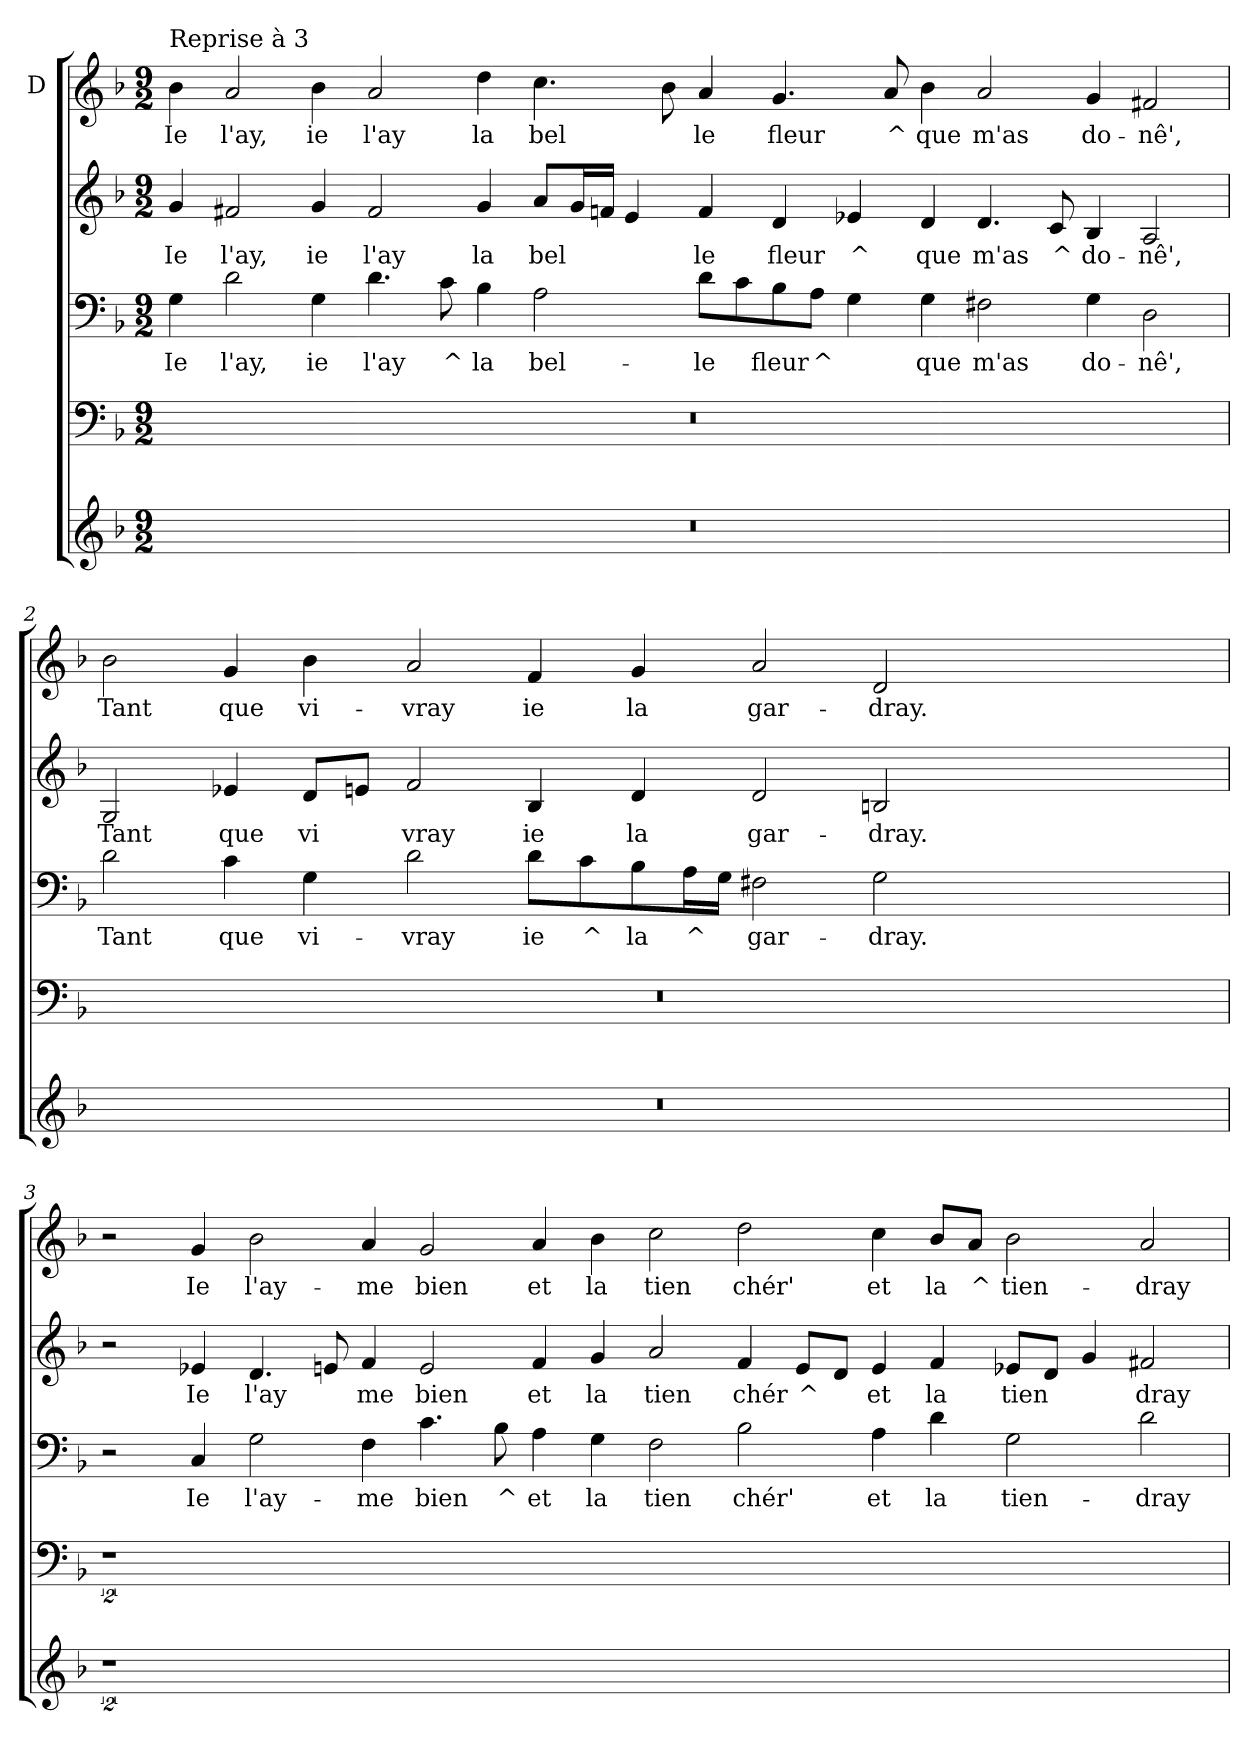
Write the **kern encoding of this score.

**kern	**kern	**kern	**text	**kern	**text	**kern	**text
*part5	*part4	*part3	*part3	*part2	*part2	*part1	*part1
*staff5	*staff4	*staff3	*staff3	*staff2	*staff2	*staff1	*staff1
*	*	*	*	*	*	*I"D	*
*clefG2	*clefF4	*clefF4	*	*clefG2	*	*clefG2	*
*k[b-]	*k[b-]	*k[b-]	*	*k[b-]	*	*k[b-]	*
*F:	*F:	*F:	*	*F:	*	*F:	*
*M9/2	*M9/2	*M9/2	*	*M9/2	*	*M9/2	*
=1	=1	=1	=1	=1	=1	=1	=1
!	!	!	!	!	!	!LO:TX:a:t=Reprise à 3	!
!	!	!	!LO:LY:b	!	!LO:LY:b	!	!LO:LY:b
2%9r	2%9r	4G\	Ie	4g/	Ie	4b-\	Ie
!	!	!	!LO:LY:b	!	!LO:LY:b	!	!LO:LY:b
.	.	2d\	l'ay,	2f#X/	l'ay,	2a/	l'ay,
!	!	!	!LO:LY:b	!	!LO:LY:b	!	!LO:LY:b
.	.	4G\	ie	4g/	ie	4b-\	ie
!	!	!	!LO:LY:b	!	!LO:LY:b	!	!LO:LY:b
.	.	4.d\	l'ay	2f#/	l'ay	2a/	l'ay
!	!	!	!LO:LY:b	!	!	!	!
.	.	8c\	^	.	.	.	.
!	!	!	!LO:LY:b	!	!LO:LY:b	!	!LO:LY:b
.	.	4B-\	la	4g/	la	4dd\	la
!	!	!	!LO:LY:b	!	!LO:LY:b	!	!LO:LY:b
.	.	2A\	bel-	8a/L	bel	4.cc\	bel
.	.	.	.	16g/L	.	.	.
.	.	.	.	16fn/JJ	.	.	.
.	.	.	.	4e/	.	.	.
.	.	.	.	.	.	8b-\	.
!	!	!	!LO:LY:b	!	!LO:LY:b	!	!LO:LY:b
.	.	8d\L	-le	4f/	le	4a/	le
.	.	8c\	.	.	.	.	.
!	!	!	!LO:LY:b	!	!LO:LY:b	!	!LO:LY:b
.	.	8B-\	fleur	4d/	fleur	4.g/	fleur
!	!	!	!LO:LY:b	!	!	!	!
.	.	8A\J	^	.	.	.	.
!	!	!	!	!	!LO:LY:b	!	!
.	.	4G\	.	4e-X/	^	.	.
!	!	!	!	!	!	!	!LO:LY:b
.	.	.	.	.	.	8a/	^
!	!	!	!LO:LY:b	!	!LO:LY:b	!	!LO:LY:b
.	.	4G\	que	4d/	que	4b-\	que
!	!	!	!LO:LY:b	!	!LO:LY:b	!	!LO:LY:b
.	.	2F#X\	m'as	4.d/	m'as	2a/	m'as
!	!	!	!	!	!LO:LY:b	!	!
.	.	.	.	8c/	^	.	.
!	!	!	!LO:LY:b	!	!LO:LY:b	!	!LO:LY:b
.	.	4G\	do-	4B-/	do-	4g/	do-
!	!	!	!LO:LY:b	!	!LO:LY:b	!	!LO:LY:b
.	.	2D\	-nê',	2A/	-nê',	2f#X/	-nê',
!!LO:LB:g=z
=2	=2	=2	=2	=2	=2	=2	=2
!	!	!	!LO:LY:b	!	!LO:LY:b	!	!LO:LY:b
2%9r	2%9r	2d\	Tant	2G/	Tant	2b-\	Tant
!	!	!	!LO:LY:b	!	!LO:LY:b	!	!LO:LY:b
.	.	4c\	que	4e-X/	que	4g/	que
!	!	!	!LO:LY:b	!	!LO:LY:b	!	!LO:LY:b
.	.	4G\	vi-	8d/L	vi	4b-\	vi-
.	.	.	.	8en/J	.	.	.
!	!	!	!LO:LY:b	!	!LO:LY:b	!	!LO:LY:b
.	.	2d\	-vray	2f/	vray	2a/	-vray
!	!	!	!LO:LY:b	!	!LO:LY:b	!	!LO:LY:b
.	.	8d\L	ie	4B-/	ie	4f/	ie
!	!	!	!LO:LY:b	!	!	!	!
.	.	8c\	^	.	.	.	.
!	!	!	!LO:LY:b	!	!LO:LY:b	!	!LO:LY:b
.	.	8B-\	la	4d/	la	4g/	la
!	!	!	!LO:LY:b	!	!	!	!
.	.	16A\L	^	.	.	.	.
.	.	16G\JJ	.	.	.	.	.
!	!	!	!LO:LY:b	!	!LO:LY:b	!	!LO:LY:b
.	.	2F#X\	gar-	2d/	gar-	2a/	gar-
!	!	!	!LO:LY:b	!	!LO:LY:b	!	!LO:LY:b
.	.	2G\	-dray.	2Bn/	-dray.	2d/	-dray.
.	.	1.ryy	.	1.ryy	.	1.ryy	.
!!LO:LB:g=z
=3	=3	=3	=3	=3	=3	=3	=3
2%9r	2%9r	2r	.	2r	.	2r	.
!	!	!	!LO:LY:b	!	!LO:LY:b	!	!LO:LY:b
.	.	4C/	Ie	4e-X/	Ie	4g/	Ie
!	!	!	!LO:LY:b	!	!LO:LY:b	!	!LO:LY:b
.	.	2G\	l'ay-	4.d/	l'ay	2b-\	l'ay-
.	.	.	.	8en/	.	.	.
!	!	!	!LO:LY:b	!	!LO:LY:b	!	!LO:LY:b
.	.	4F\	-me	4f/	me	4a/	-me
!	!	!	!LO:LY:b	!	!LO:LY:b	!	!LO:LY:b
.	.	4.c\	bien	2e/	bien	2g/	bien
!	!	!	!LO:LY:b	!	!	!	!
.	.	8B-\	^	.	.	.	.
!	!	!	!LO:LY:b	!	!LO:LY:b	!	!LO:LY:b
.	.	4A\	et	4f/	et	4a/	et
!	!	!	!LO:LY:b	!	!LO:LY:b	!	!LO:LY:b
.	.	4G\	la	4g/	la	4b-\	la
!	!	!	!LO:LY:b	!	!LO:LY:b	!	!LO:LY:b
.	.	2F\	tien	2a/	tien	2cc\	tien
!	!	!	!LO:LY:b	!	!LO:LY:b	!	!LO:LY:b
.	.	2B-\	chér'	4f/	chér	2dd\	chér'
!	!	!	!	!	!LO:LY:b	!	!
.	.	.	.	8e/L	^	.	.
.	.	.	.	8d/J	.	.	.
!	!	!	!LO:LY:b	!	!LO:LY:b	!	!LO:LY:b
.	.	4A\	et	4e/	et	4cc\	et
!	!	!	!LO:LY:b	!	!LO:LY:b	!	!LO:LY:b
.	.	4d\	la	4f/	la	8b-/L	la
!	!	!	!	!	!	!	!LO:LY:b
.	.	.	.	.	.	8a/J	^
!	!	!	!LO:LY:b	!	!LO:LY:b	!	!LO:LY:b
.	.	2G\	tien-	8e-X/L	tien	2b-\	tien-
.	.	.	.	8d/J	.	.	.
.	.	.	.	4g/	.	.	.
!	!	!	!LO:LY:b	!	!LO:LY:b	!	!LO:LY:b
2ryy	2ryy	2d\	-dray	2f#X/	dray	2a/	-dray
=	=	=	=	=	=	=	=
*-	*-	*-	*-	*-	*-	*-	*-
